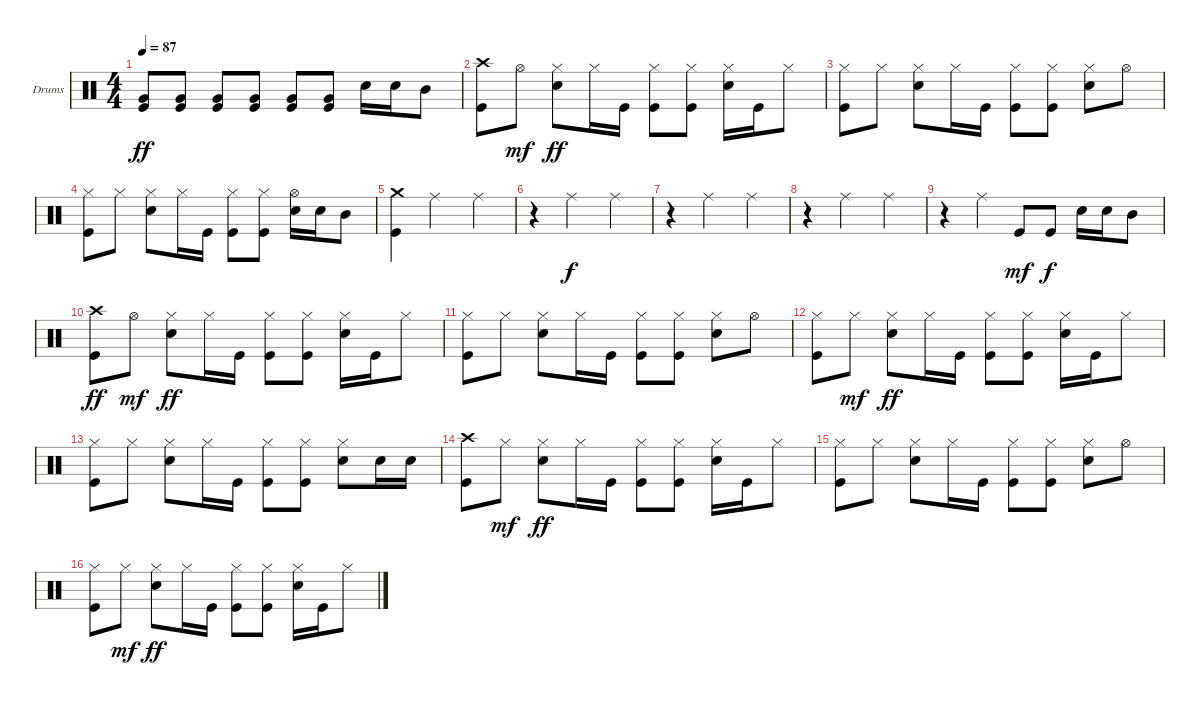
\bracketExtendMode groupsimilarinstruments
\firstSystemTrackNameOrientation horizontal
\otherSystemsTrackNameOrientation horizontal
\track ("Drumkit" "Drums") {instrument percussion}
\staff {score}
\articulation defaults
\ts (4 4)
\tempo 87
\clef neutral
\ks c
("Very Low Tom (hit)" "Kick (hit)").8{dy ff} ("Very Low Tom (hit)" "Kick (hit)").8 ("Very Low Tom (hit)" "Kick (hit)").8 ("Very Low Tom (hit)" "Kick (hit)").8 ("Very Low Tom (hit)" "Kick (hit)").8 ("Very Low Tom (hit)" "Kick (hit)").8 "Snare (hit) 2".16 "Snare (hit) 2".16 "Mid Tom (hit)".8 |
("Crash high (hit)" "Kick (hit)").8 "Hi-Hat (open)".8{dy mf} ("Snare (hit) 2" "Hi-Hat (closed)").8{dy ff} "Hi-Hat (closed)".16 "Kick (hit)".16 ("Kick (hit)" "Hi-Hat (closed)").8 ("Kick (hit)" "Hi-Hat (closed)").8 ("Snare (hit) 2" "Hi-Hat (closed)").16 "Kick (hit)".16 "Hi-Hat (closed)".8 |
("Kick (hit)" "Hi-Hat (closed)").8 "Hi-Hat (closed)".8 ("Snare (hit) 2" "Hi-Hat (closed)").8 "Hi-Hat (closed)".16 "Kick (hit)".16 ("Kick (hit)" "Hi-Hat (closed)").8 ("Kick (hit)" "Hi-Hat (closed)").8 ("Snare (hit) 2" "Hi-Hat (closed)").8 "Hi-Hat (open)".8 |
("Kick (hit)" "Hi-Hat (closed)").8 "Hi-Hat (closed)".8 ("Snare (hit) 2" "Hi-Hat (closed)").8 "Hi-Hat (closed)".16 "Kick (hit)".16 ("Kick (hit)" "Hi-Hat (closed)").8 ("Kick (hit)" "Hi-Hat (closed)").8 ("Snare (hit) 2" "Hi-Hat (open)").16 "Snare (hit) 2".16 "Mid Tom (hit)".8 |
("Crash medium (hit)" "Kick (hit)").4 "Ride (middle)".2 "Ride (middle)".4 |
r.4 "Ride (middle)".2{dy f} "Ride (middle)".4 |
r.4 "Ride (middle)".2 "Ride (middle)".4 |
r.4 "Ride (middle)".2 "Ride (middle)".4 |
r.4 "Ride (middle)".4 "Kick (hit)".8{dy mf} "Kick (hit)".8{dy f} "Snare (hit) 2".16 "Snare (hit) 2".16 "Mid Tom (hit)".8 |
("Crash high (hit)" "Kick (hit)").8{dy ff} "Hi-Hat (open)".8{dy mf} ("Snare (hit) 2" "Hi-Hat (closed)").8{dy ff} "Hi-Hat (closed)".16 "Kick (hit)".16 ("Kick (hit)" "Hi-Hat (closed)").8 ("Kick (hit)" "Hi-Hat (closed)").8 ("Snare (hit) 2" "Hi-Hat (closed)").16 "Kick (hit)".16 "Hi-Hat (closed)".8 |
("Kick (hit)" "Hi-Hat (closed)").8 "Hi-Hat (closed)".8 ("Snare (hit) 2" "Hi-Hat (closed)").8 "Hi-Hat (closed)".16 "Kick (hit)".16 ("Kick (hit)" "Hi-Hat (closed)").8 ("Kick (hit)" "Hi-Hat (closed)").8 ("Snare (hit) 2" "Hi-Hat (closed)").8 "Hi-Hat (open)".8 |
("Kick (hit)" "Hi-Hat (closed)").8 "Hi-Hat (closed)".8{dy mf} ("Snare (hit) 2" "Hi-Hat (closed)").8{dy ff} "Hi-Hat (closed)".16 "Kick (hit)".16 ("Kick (hit)" "Hi-Hat (closed)").8 ("Kick (hit)" "Hi-Hat (closed)").8 ("Snare (hit) 2" "Hi-Hat (closed)").16 "Kick (hit)".16 "Hi-Hat (closed)".8 |
("Kick (hit)" "Hi-Hat (closed)").8 "Hi-Hat (closed)".8 ("Snare (hit) 2" "Hi-Hat (closed)").8 "Hi-Hat (closed)".16 "Kick (hit)".16 ("Kick (hit)" "Hi-Hat (closed)").8 ("Kick (hit)" "Hi-Hat (closed)").8 ("Snare (hit) 2" "Hi-Hat (closed)").8 "Snare (hit) 2".16 "Snare (hit) 2".16 |
("Crash high (hit)" "Kick (hit)").8 "Hi-Hat (closed)".8{dy mf} ("Snare (hit) 2" "Hi-Hat (closed)").8{dy ff} "Hi-Hat (closed)".16 "Kick (hit)".16 ("Kick (hit)" "Hi-Hat (closed)").8 ("Kick (hit)" "Hi-Hat (closed)").8 ("Snare (hit) 2" "Hi-Hat (closed)").16 "Kick (hit)".16 "Hi-Hat (closed)".8 |
("Kick (hit)" "Hi-Hat (closed)").8 "Hi-Hat (closed)".8 ("Snare (hit) 2" "Hi-Hat (closed)").8 "Hi-Hat (closed)".16 "Kick (hit)".16 ("Kick (hit)" "Hi-Hat (closed)").8 ("Kick (hit)" "Hi-Hat (closed)").8 ("Snare (hit) 2" "Hi-Hat (closed)").8 "Hi-Hat (open)".8 |
("Kick (hit)" "Hi-Hat (closed)").8 "Hi-Hat (closed)".8{dy mf} ("Snare (hit) 2" "Hi-Hat (closed)").8{dy ff} "Hi-Hat (closed)".16 "Kick (hit)".16 ("Kick (hit)" "Hi-Hat (closed)").8 ("Kick (hit)" "Hi-Hat (closed)").8 ("Snare (hit) 2" "Hi-Hat (closed)").16 "Kick (hit)".16 "Hi-Hat (closed)".8
